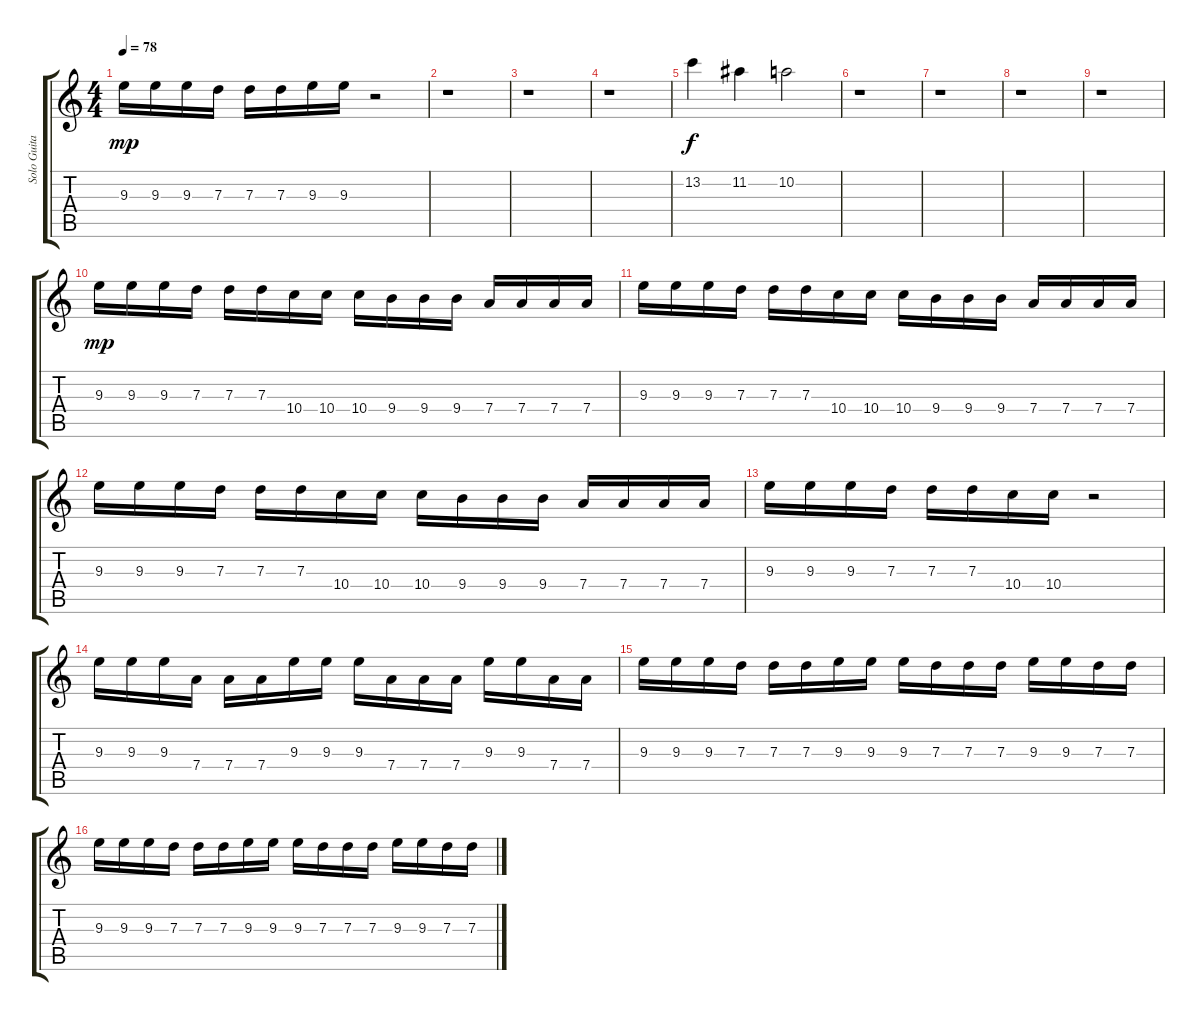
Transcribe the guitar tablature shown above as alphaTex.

\track ("Solo Guitar" "Solo Guita") {instrument distortionguitar}
\staff {score tabs}
\tuning (E4 B3 G3 D3 A2 E2) {hide}
\ts (4 4)
\tempo 78
\clef g2
\ks c
9.3.16{dy mp} 9.3.16 9.3.16 7.3.16 7.3.16 7.3.16 9.3.16 9.3.16 r.2 |
r.1 |
r.1 |
r.1 |
13.2.4{dy f} 11.2.4 10.2.2 |
r.1 |
r.1 |
r.1 |
r.1 |
9.3.16{dy mp} 9.3.16 9.3.16 7.3.16 7.3.16 7.3.16 10.4.16 10.4.16 10.4.16 9.4.16 9.4.16 9.4.16 7.4.16 7.4.16 7.4.16 7.4.16 |
9.3.16 9.3.16 9.3.16 7.3.16 7.3.16 7.3.16 10.4.16 10.4.16 10.4.16 9.4.16 9.4.16 9.4.16 7.4.16 7.4.16 7.4.16 7.4.16 |
9.3.16 9.3.16 9.3.16 7.3.16 7.3.16 7.3.16 10.4.16 10.4.16 10.4.16 9.4.16 9.4.16 9.4.16 7.4.16 7.4.16 7.4.16 7.4.16 |
9.3.16 9.3.16 9.3.16 7.3.16 7.3.16 7.3.16 10.4.16 10.4.16 r.2 |
9.3.16 9.3.16 9.3.16 7.4.16 7.4.16 7.4.16 9.3.16 9.3.16 9.3.16 7.4.16 7.4.16 7.4.16 9.3.16 9.3.16 7.4.16 7.4.16 |
9.3.16 9.3.16 9.3.16 7.3.16 7.3.16 7.3.16 9.3.16 9.3.16 9.3.16 7.3.16 7.3.16 7.3.16 9.3.16 9.3.16 7.3.16 7.3.16 |
9.3.16 9.3.16 9.3.16 7.3.16 7.3.16 7.3.16 9.3.16 9.3.16 9.3.16 7.3.16 7.3.16 7.3.16 9.3.16 9.3.16 7.3.16 7.3.16
